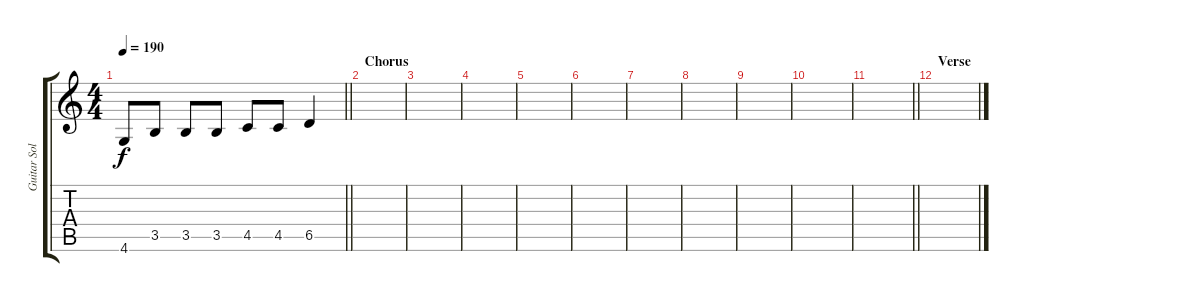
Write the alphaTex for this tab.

\track ("Guitar Solo B" "Guitar Sol") {instrument distortionguitar}
\staff {score tabs}
\tuning (Eb4 Bb3 Gb3 Db3 Ab2 Eb2) {hide}
\ts (4 4)
\tempo 190
\clef g2
\barLineRight lightlight
\ks c
4.6.8{dy f} 3.5.8 3.5.8 3.5.8 4.5.8 4.5.8 6.5.4 |
\section ("" "Chorus ")
|
|
|
|
|
|
|
|
|
\barLineRight lightlight
|
\section ("" "Verse ")
